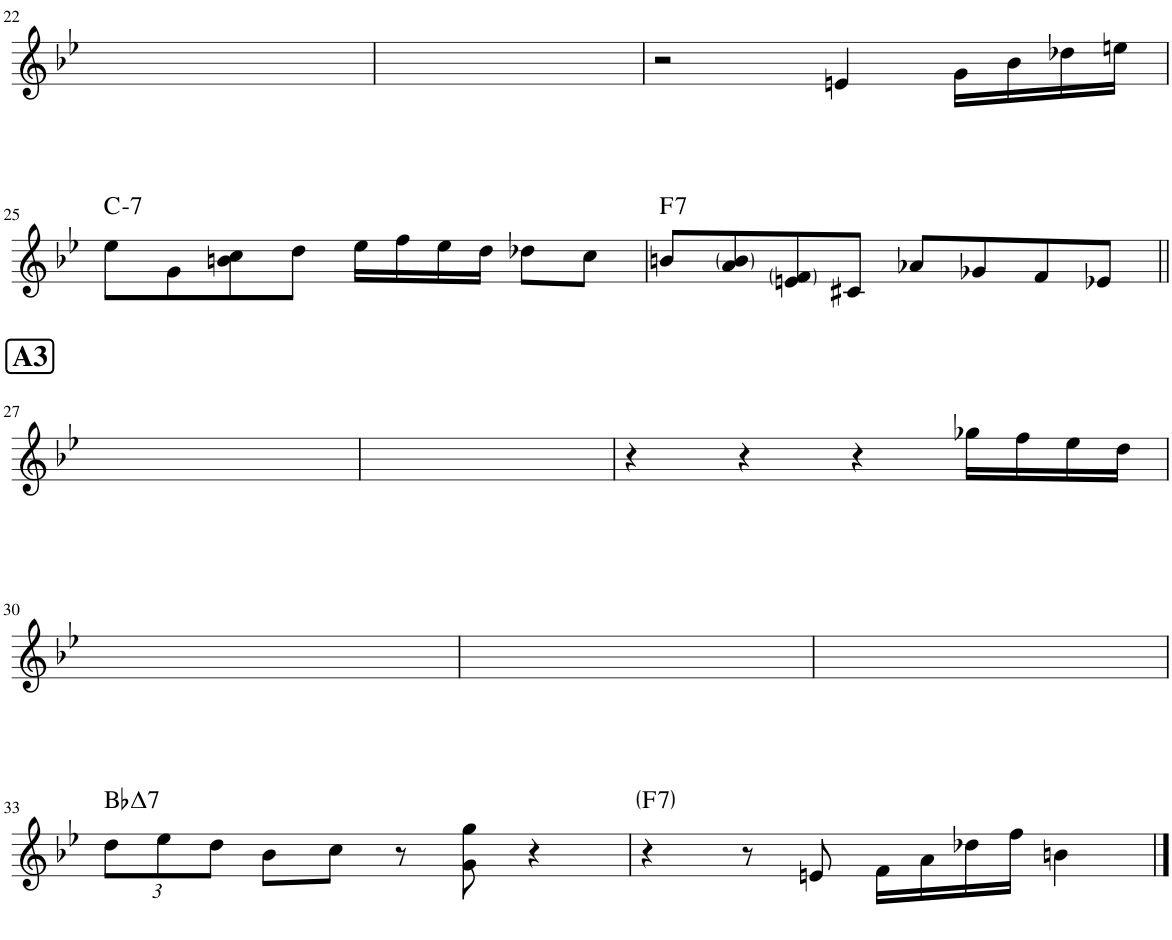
**kern	**harte
*part1	*part1
*staff1	*
*I"Piano	*
*I'Pno.	*
!!LO:PB:g=z
*clefG2	*
*k[b-e-]	*
*M4/4	*
=22	=22
1ryy	.
=23	=23
1ryy	.
=24	=24
2r	.
4en/	.
16g\LL	.
16b-\	.
16dd-X\	.
16een\JJ	.
!!LO:LB:g=z
=25	=25
!	!LO:H:kt=7
8ee-\L	C:min7
8g\	.
8bn\ 8cc\	.
8dd\J	.
16ee-\LL	.
16ff\	.
16ee-\	.
16dd\JJ	.
8dd-X\L	.
8cc\J	.
=26	=26
!	!LO:H:kt=7
8bn/L	F:7
8a/ 8b/	.
8en/ 8f/	.
8c#X/J	.
8a-X/L	.
8g-X/	.
8f/	.
8e-X/J	.
!!LO:LB:g=z
!!LO:REH:place=s1:a:B:cj:fs=14:t=A3
=27||	=27||
1ryy	.
=28	=28
1ryy	.
=29	=29
4r	.
4r	.
4r	.
16gg-X\LL	.
16ff\	.
16ee-\	.
16dd\JJ	.
!!LO:LB:g=z
=30	=30
1ryy	.
=31	=31
1ryy	.
=32	=32
1ryy	.
!!LO:LB:g=z
=33	=33
*Xbrackettup	*
!	!LO:H:kt=7
12dd\L	Bb:maj7
12ee-\	.
12dd\J	.
8b-\L	.
8cc\J	.
8r	.
8g\ 8gg\	.
4r	.
=34	=34
!	!LO:H:kt=7
4r	F:7
8r	.
8en/	.
16f\LL	.
16a\	.
16dd-X\	.
16ff\JJ	.
4bn\	.
==	==
*-	*-
